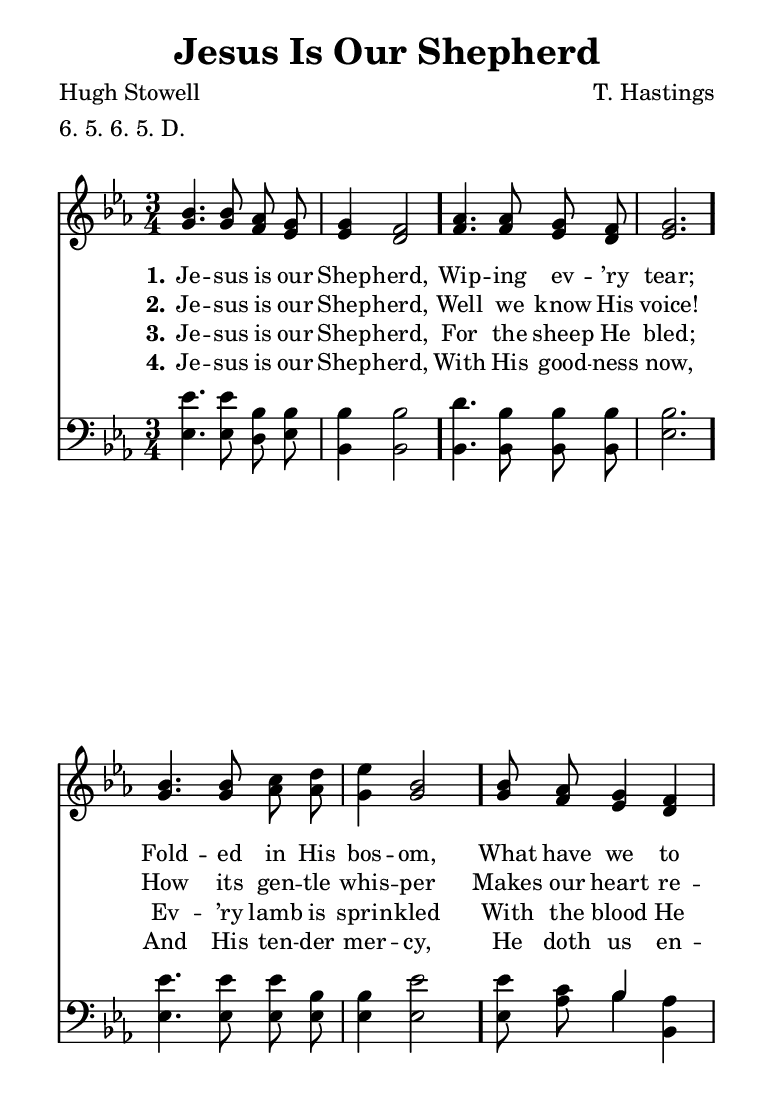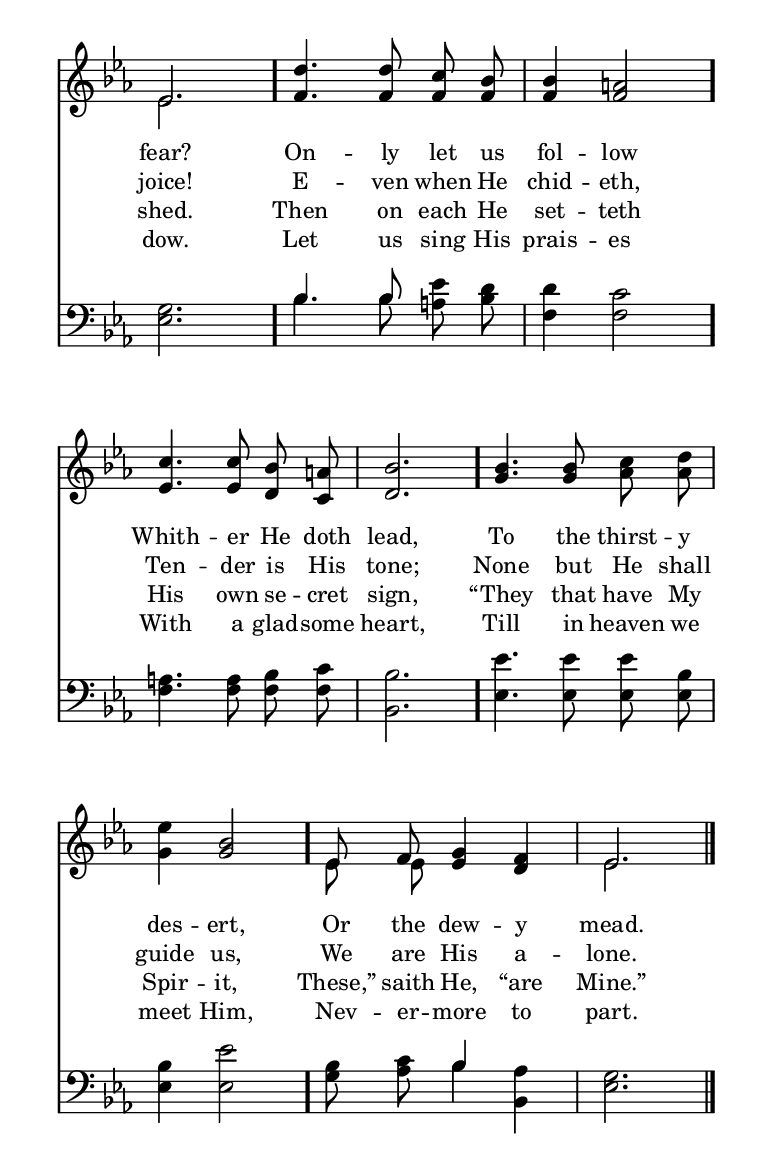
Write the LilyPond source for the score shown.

\include "common/global.ily"
\paper {
  \include "common/paper.ily"
  system-count = #(cond (is-eogsized 4) (#t #f))
}

\header{
  %children
  hymnnumber = "343"
  title = "Jesus Is Our Shepherd"
  tunename = "Broughton"
  meter = "6. 5. 6. 5. D."
  poet = "Hugh Stowell"
  composer = "T. Hastings"
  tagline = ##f
}

global = {
  \include "common/overrides.ily"
  \override Staff.TimeSignature.style = #'numbered
  \time 3/4
  \override Score.MetronomeMark.transparent = ##t % hide all fermata changes too
  \tempo 4=80
  \key ees \major
  \autoBeamOff
}

patternA = { c4. c8 c c | c4 c2 | }
patternB = { c4. c8 c c | c2. | }
patternC = { c8 c c4 c | c2. | }

notesSoprano = {
\global
\relative c'' {

  \changePitch \patternA { bes bes aes g | g f }
  \changePitch \patternB { aes aes g f | g }
  \changePitch \patternA { bes bes c d | ees bes }
  \changePitch \patternC { bes aes g f | ees }

  \changePitch \patternA { d' d c bes | bes a }
  \changePitch \patternB { c c bes a | bes }
  \changePitch \patternA { bes bes c d | ees bes }
  \changePitch \patternC { ees, f g f | ees }

  \bar "|."

}
}

notesAlto = {
\global
\relative e' {

  \changePitch \patternA { g g f ees | ees d }
  \changePitch \patternB { f f ees d | ees }
  \changePitch \patternA { g g aes aes | g g }
  \changePitch \patternC { g f ees d | ees }

  \changePitch \patternA { f f f f | f f }
  \changePitch \patternB { ees ees d c | d }
  \changePitch \patternA { g g aes aes | g g }
  \changePitch \patternC { ees ees ees d | ees }

}
}

notesTenor = {
\global
\relative a' {

  \changePitch \patternA { ees ees bes bes | bes bes }
  \changePitch \patternB { d bes bes bes | bes }
  \changePitch \patternA { ees ees ees bes | bes ees }
  \changePitch \patternC { ees c bes aes | g }

  \changePitch \patternA { bes bes ees d | d c }
  \changePitch \patternB { a a bes c | bes }
  \changePitch \patternA { ees ees ees bes | bes ees }
  \changePitch \patternC { bes c bes aes | g }

}
}

notesBass = {
\global
\relative f {

  \changePitch \patternA { ees ees d ees | bes bes }
  \changePitch \patternB { bes bes bes bes | ees }
  \changePitch \patternA { ees ees ees ees | ees ees }
  \changePitch \patternC { ees aes bes bes, | ees }

  \changePitch \patternA { bes' bes a bes | f f }
  \changePitch \patternB { f f f f | bes, }
  \changePitch \patternA { ees ees ees ees | ees ees }
  \changePitch \patternC { g aes bes bes, | ees }

}
}

wordsA = \lyricmode {
\set stanza = "1."

Je -- sus is our Shep -- herd, \bar "."
Wip -- ing ev -- ’ry tear; \bar "."
Fold -- ed in His bos -- om, \bar "."
What have we to fear? \bar "."
On -- ly let us fol -- low \bar "."
Whith -- er He doth lead, \bar "."
To the thirst -- y des -- ert, \bar "."
Or the dew -- y mead. \bar "."

}

wordsB = \lyricmode {
\set stanza = "2."

Je -- sus is our Shep -- herd,
Well we know His voice!
How its gen -- tle whis -- per
Makes our heart re -- joice!
E -- ven when He chid -- eth,
Ten -- der is His tone;
None but He shall guide us,
We are His a -- lone.

}

wordsC = \lyricmode {
\set stanza = "3."

Je -- sus is our Shep -- herd,
For the sheep He bled;
Ev -- ’ry lamb is sprin -- kled
With the blood He shed.
Then on each He set -- teth
His own se -- cret sign,
“They that have My Spir -- it,
These,” saith He, “are Mine.”

}

wordsD = \lyricmode {
\set stanza = "4."

Je -- sus is our Shep -- herd,
With His good -- ness now,
And His ten -- der mer -- cy,
He doth us en -- dow.
Let us sing His prais -- es
With a glad -- some heart,
Till in heaven we meet Him,
Nev -- er -- more to part.

}

\score {
  \context ChoirStaff <<
    \context Staff = upper <<
      \set Staff.autoBeaming = ##f
      \set ChoirStaff.systemStartDelimiter = #'SystemStartBar
      \set ChoirStaff.printPartCombineTexts = ##f
      \partcombine #'(2 . 11) \notesSoprano \notesAlto
      \context NullVoice = sopranos { \voiceOne << \notesSoprano >> }
      \context Lyrics = one   \lyricsto sopranos \wordsA
      \context Lyrics = two   \lyricsto sopranos \wordsB
      \context Lyrics = three \lyricsto sopranos \wordsC
      \context Lyrics = four  \lyricsto sopranos \wordsD
    >>
    \context Staff = men <<
      \set Staff.autoBeaming = ##f
      \clef bass
      \set ChoirStaff.printPartCombineTexts = ##f
      \partcombine #'(2 . 11) \notesTenor \notesBass
    >>
  >>
  \layout {
    \include "common/layout.ily"
  }
  \midi{
    \include "common/midi.ily"
  }
}

\version "2.19.49"  % necessary for upgrading to future LilyPond versions.

% vi:set et ts=2 sw=2 ai nocindent syntax=lilypond:
